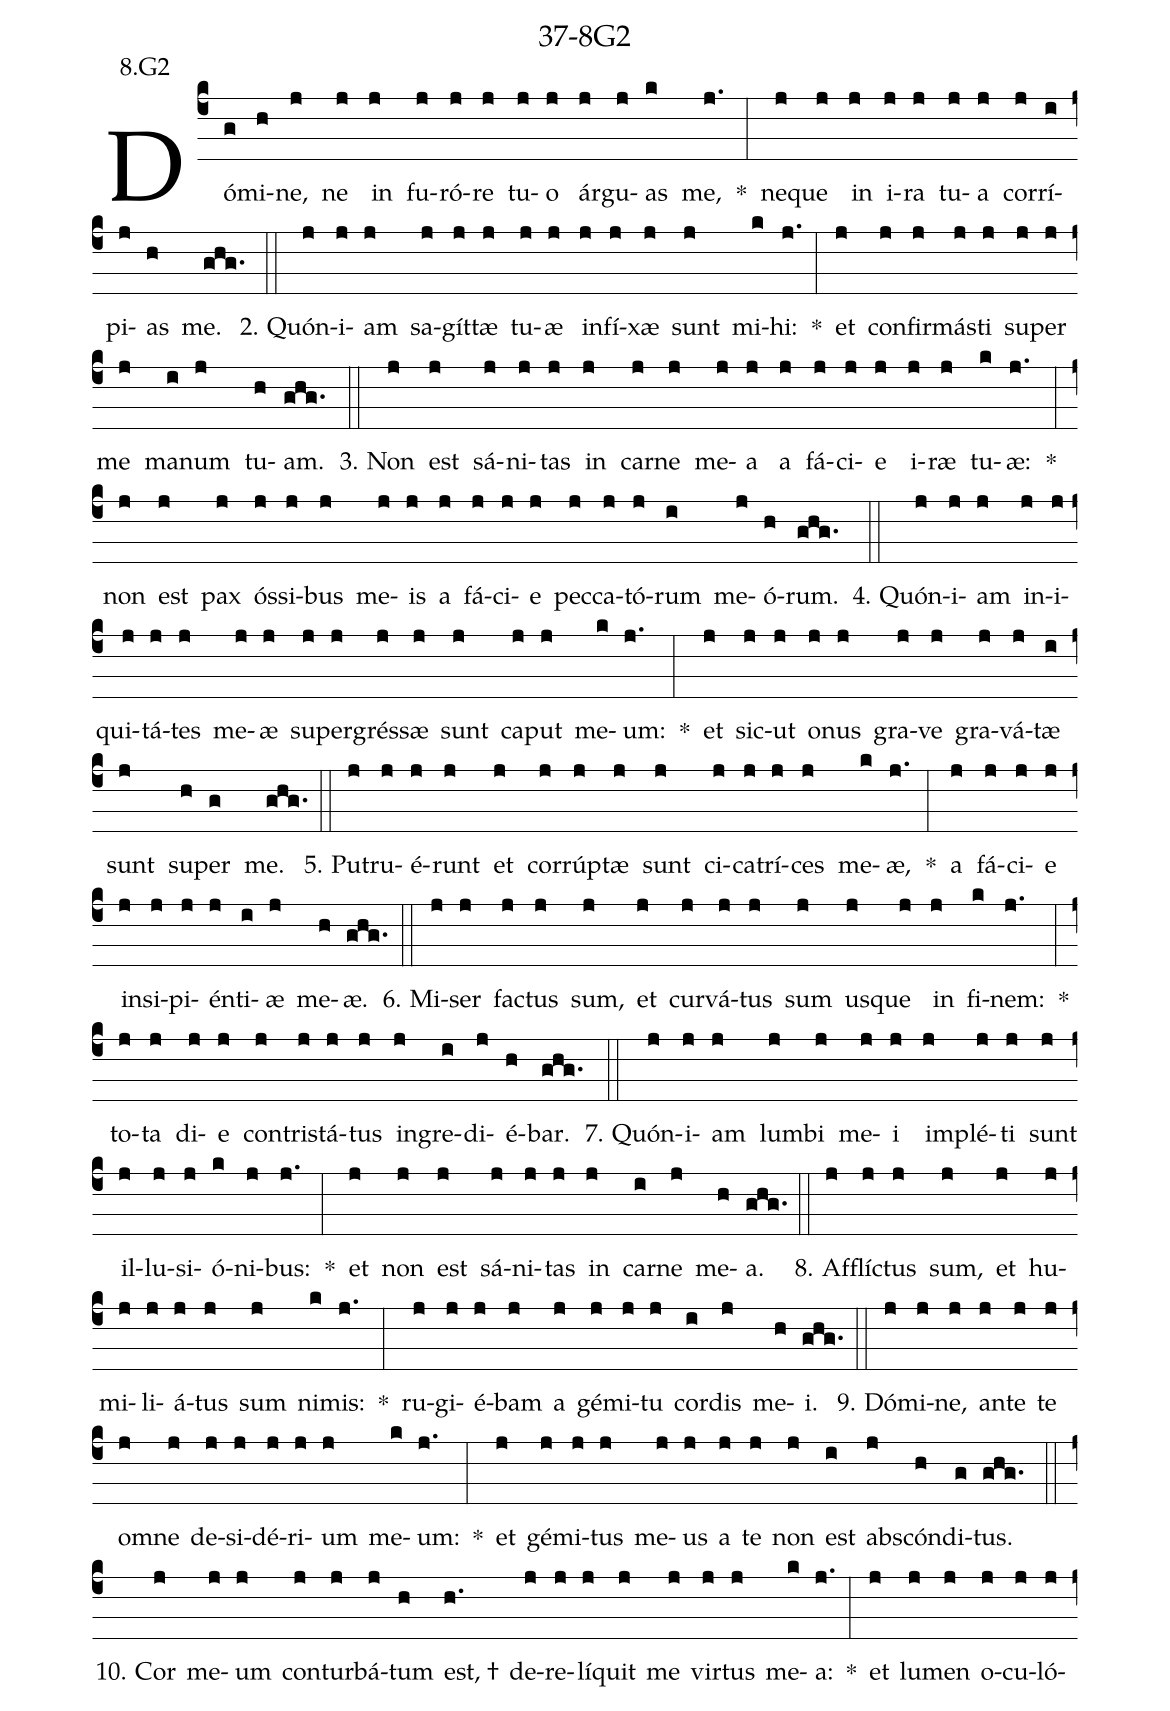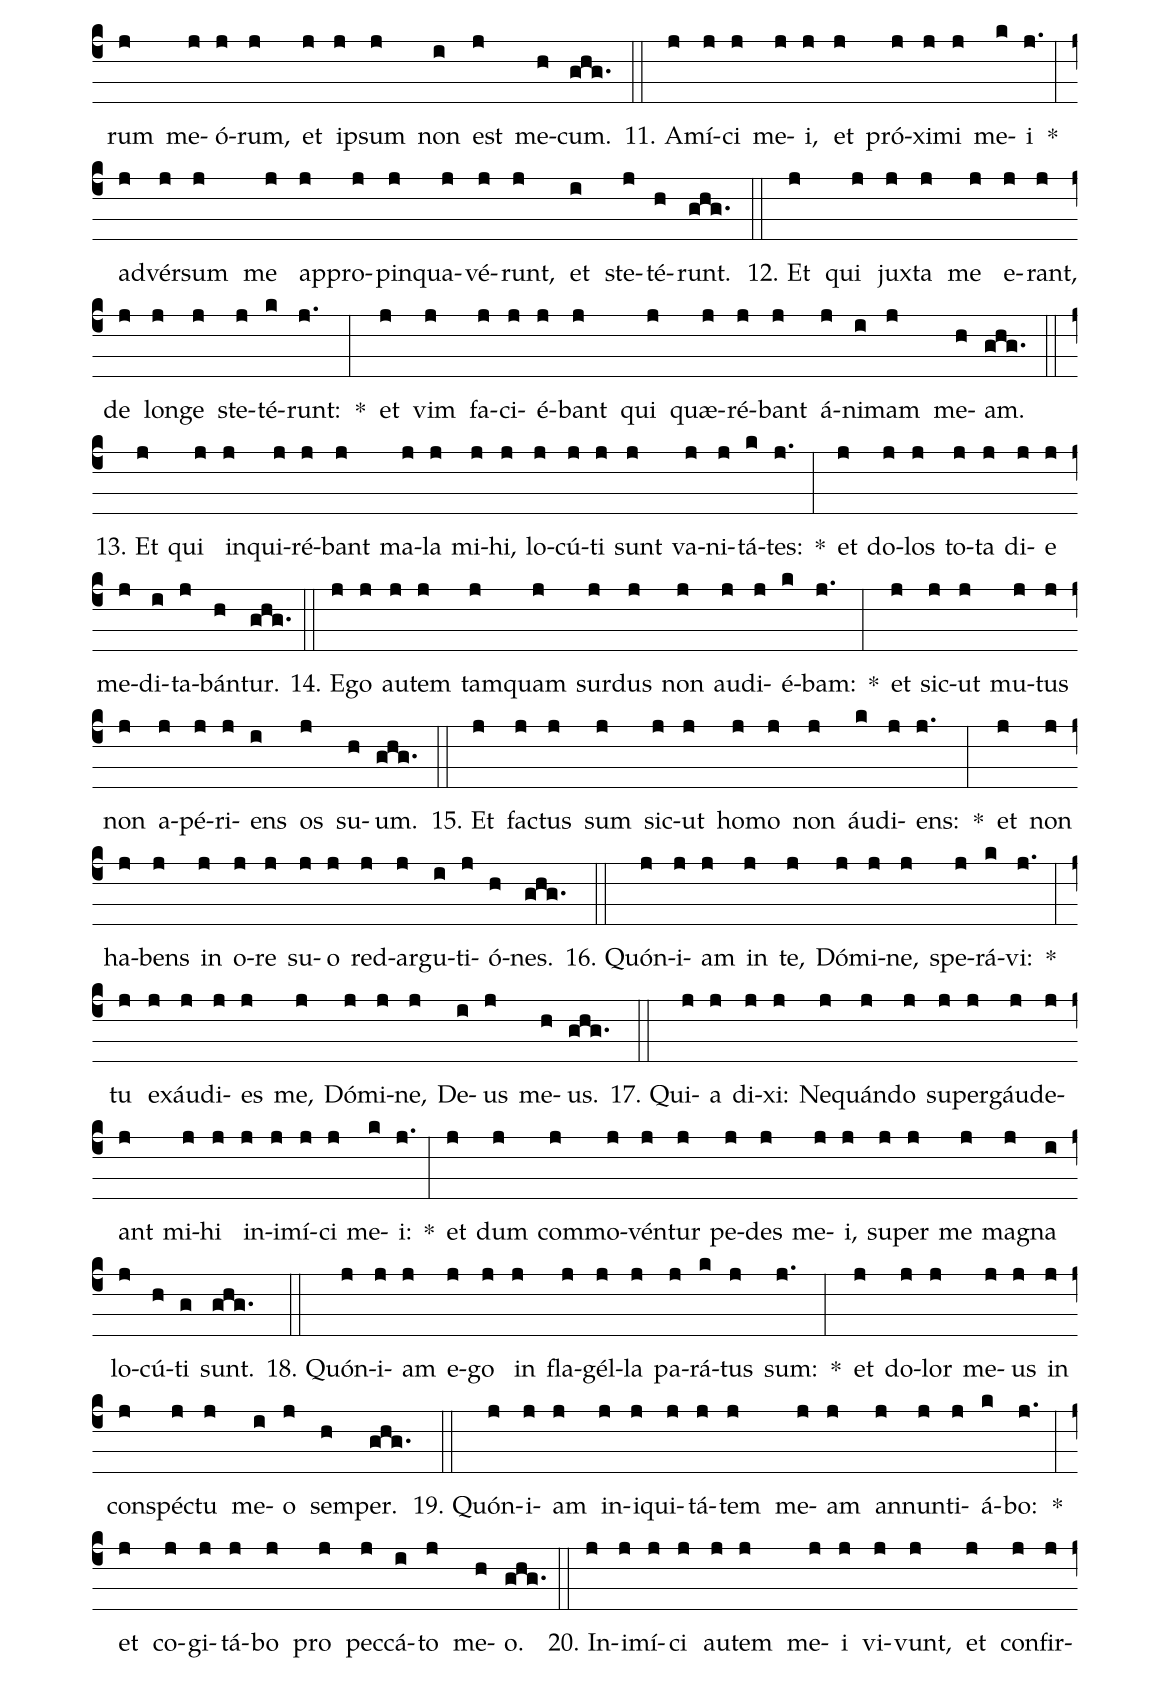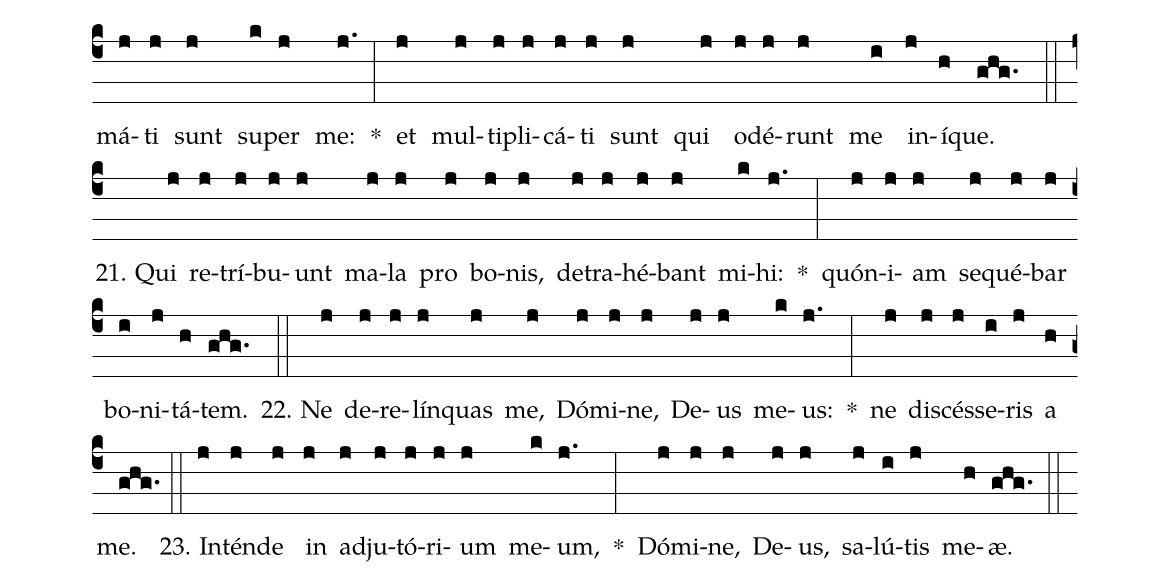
name: 37-8G2;
annotation: 8.G2;
%%
(c4)Dó(g)mi(h)ne,(j) ne(j) in(j) fu(j)ró(j)re(j) tu(j)o(j) ár(j)gu(j)as(k) me,(j.) *(:) ne(j)que(j) in(j) i(j)ra(j) tu(j)a(j) cor(j)rí(i)pi(j)as(h) me.(ghg.) (::)
2. Quón(j)i(j)am(j) sa(j)gít(j)tæ(j) tu(j)æ(j) in(j)fí(j)xæ(j) sunt(j) mi(k)hi:(j.) *(:) et(j) con(j)fir(j)más(j)ti(j) su(j)per(j) me(j) ma(i)num(j) tu(h)am.(ghg.) (::)
3. Non(j) est(j) sá(j)ni(j)tas(j) in(j) car(j)ne(j) me(j)a(j) a(j) fá(j)ci(j)e(j) i(j)ræ(j) tu(k)æ:(j.) *(:) non(j) est(j) pax(j) ós(j)si(j)bus(j) me(j)is(j) a(j) fá(j)ci(j)e(j) pec(j)ca(j)tó(j)rum(i) me(j)ó(h)rum.(ghg.) (::)
4. Quón(j)i(j)am(j) in(j)i(j)qui(j)tá(j)tes(j) me(j)æ(j) su(j)per(j)grés(j)sæ(j) sunt(j) ca(j)put(j) me(k)um:(j.) *(:) et(j) sic(j)ut(j) o(j)nus(j) gra(j)ve(j) gra(j)vá(j)tæ(i) sunt(j) su(h)per(g) me.(ghg.) (::)
5. Pu(j)tru(j)é(j)runt(j) et(j) cor(j)rúp(j)tæ(j) sunt(j) ci(j)ca(j)trí(j)ces(j) me(k)æ,(j.) *(:) a(j) fá(j)ci(j)e(j) in(j)si(j)pi(j)én(j)ti(i)æ(j) me(h)æ.(ghg.) (::)
6. Mi(j)ser(j) fac(j)tus(j) sum,(j) et(j) cur(j)vá(j)tus(j) sum(j) us(j)que(j) in(j) fi(k)nem:(j.) *(:) to(j)ta(j) di(j)e(j) con(j)tris(j)tá(j)tus(j) in(j)gre(i)di(j)é(h)bar.(ghg.) (::)
7. Quón(j)i(j)am(j) lum(j)bi(j) me(j)i(j) im(j)plé(j)ti(j) sunt(j) il(j)lu(j)si(j)ó(k)ni(j)bus:(j.) *(:) et(j) non(j) est(j) sá(j)ni(j)tas(j) in(j) car(i)ne(j) me(h)a.(ghg.) (::)
8. Af(j)flíc(j)tus(j) sum,(j) et(j) hu(j)mi(j)li(j)á(j)tus(j) sum(j) ni(k)mis:(j.) *(:) ru(j)gi(j)é(j)bam(j) a(j) gé(j)mi(j)tu(j) cor(i)dis(j) me(h)i.(ghg.) (::)
9. Dó(j)mi(j)ne,(j) an(j)te(j) te(j) om(j)ne(j) de(j)si(j)dé(j)ri(j)um(j) me(k)um:(j.) *(:) et(j) gé(j)mi(j)tus(j) me(j)us(j) a(j) te(j) non(j) est(i) abs(j)cón(h)di(g)tus.(ghg.) (::)
10. Cor(j) me(j)um(j) con(j)tur(j)bá(j)tum(h) est, †(h.) de(j)re(j)lí(j)quit(j) me(j) vir(j)tus(j) me(k)a:(j.) *(:) et(j) lu(j)men(j) o(j)cu(j)ló(j)rum(j) me(j)ó(j)rum,(j) et(j) ip(j)sum(j) non(i) est(j) me(h)cum.(ghg.) (::)
11. A(j)mí(j)ci(j) me(j)i,(j) et(j) pró(j)xi(j)mi(j) me(k)i(j.) *(:) ad(j)vér(j)sum(j) me(j) ap(j)pro(j)pin(j)qua(j)vé(j)runt,(j) et(i) ste(j)té(h)runt.(ghg.) (::)
12. Et(j) qui(j) jux(j)ta(j) me(j) e(j)rant,(j) de(j) lon(j)ge(j) ste(j)té(k)runt:(j.) *(:) et(j) vim(j) fa(j)ci(j)é(j)bant(j) qui(j) quæ(j)ré(j)bant(j) á(j)ni(i)mam(j) me(h)am.(ghg.) (::)
13. Et(j) qui(j) in(j)qui(j)ré(j)bant(j) ma(j)la(j) mi(j)hi,(j) lo(j)cú(j)ti(j) sunt(j) va(j)ni(j)tá(k)tes:(j.) *(:) et(j) do(j)los(j) to(j)ta(j) di(j)e(j) me(j)di(i)ta(j)bán(h)tur.(ghg.) (::)
14. E(j)go(j) au(j)tem(j) tam(j)quam(j) sur(j)dus(j) non(j) au(j)di(j)é(k)bam:(j.) *(:) et(j) sic(j)ut(j) mu(j)tus(j) non(j) a(j)pé(j)ri(j)ens(i) os(j) su(h)um.(ghg.) (::)
15. Et(j) fac(j)tus(j) sum(j) sic(j)ut(j) ho(j)mo(j) non(j) áu(k)di(j)ens:(j.) *(:) et(j) non(j) ha(j)bens(j) in(j) o(j)re(j) su(j)o(j) red(j)ar(j)gu(i)ti(j)ó(h)nes.(ghg.) (::)
16. Quón(j)i(j)am(j) in(j) te,(j) Dó(j)mi(j)ne,(j) spe(j)rá(k)vi:(j.) *(:) tu(j) ex(j)áu(j)di(j)es(j) me,(j) Dó(j)mi(j)ne,(j) De(i)us(j) me(h)us.(ghg.) (::)
17. Qui(j)a(j) di(j)xi:(j) Ne(j)quán(j)do(j) su(j)per(j)gáu(j)de(j)ant(j) mi(j)hi(j) in(j)i(j)mí(j)ci(j) me(k)i:(j.) *(:) et(j) dum(j) com(j)mo(j)vén(j)tur(j) pe(j)des(j) me(j)i,(j) su(j)per(j) me(j) ma(j)gna(i) lo(j)cú(h)ti(g) sunt.(ghg.) (::)
18. Quón(j)i(j)am(j) e(j)go(j) in(j) fla(j)gél(j)la(j) pa(j)rá(k)tus(j) sum:(j.) *(:) et(j) do(j)lor(j) me(j)us(j) in(j) con(j)spéc(j)tu(j) me(i)o(j) sem(h)per.(ghg.) (::)
19. Quón(j)i(j)am(j) in(j)i(j)qui(j)tá(j)tem(j) me(j)am(j) an(j)nun(j)ti(j)á(k)bo:(j.) *(:) et(j) co(j)gi(j)tá(j)bo(j) pro(j) pec(j)cá(i)to(j) me(h)o.(ghg.) (::)
20. In(j)i(j)mí(j)ci(j) au(j)tem(j) me(j)i(j) vi(j)vunt,(j) et(j) con(j)fir(j)má(j)ti(j) sunt(j) su(k)per(j) me:(j.) *(:) et(j) mul(j)ti(j)pli(j)cá(j)ti(j) sunt(j) qui(j) o(j)dé(j)runt(j) me(i) in(j)í(h)que.(ghg.) (::)
21. Qui(j) re(j)trí(j)bu(j)unt(j) ma(j)la(j) pro(j) bo(j)nis,(j) de(j)tra(j)hé(j)bant(j) mi(k)hi:(j.) *(:) quón(j)i(j)am(j) se(j)qué(j)bar(j) bo(i)ni(j)tá(h)tem.(ghg.) (::)
22. Ne(j) de(j)re(j)lín(j)quas(j) me,(j) Dó(j)mi(j)ne,(j) De(j)us(j) me(k)us:(j.) *(:) ne(j) di(j)scés(j)se(i)ris(j) a(h) me.(ghg.) (::)
23. In(j)tén(j)de(j) in(j) ad(j)ju(j)tó(j)ri(j)um(j) me(k)um,(j.) *(:) Dó(j)mi(j)ne,(j) De(j)us,(j) sa(j)lú(i)tis(j) me(h)æ.(ghg.) (::)
